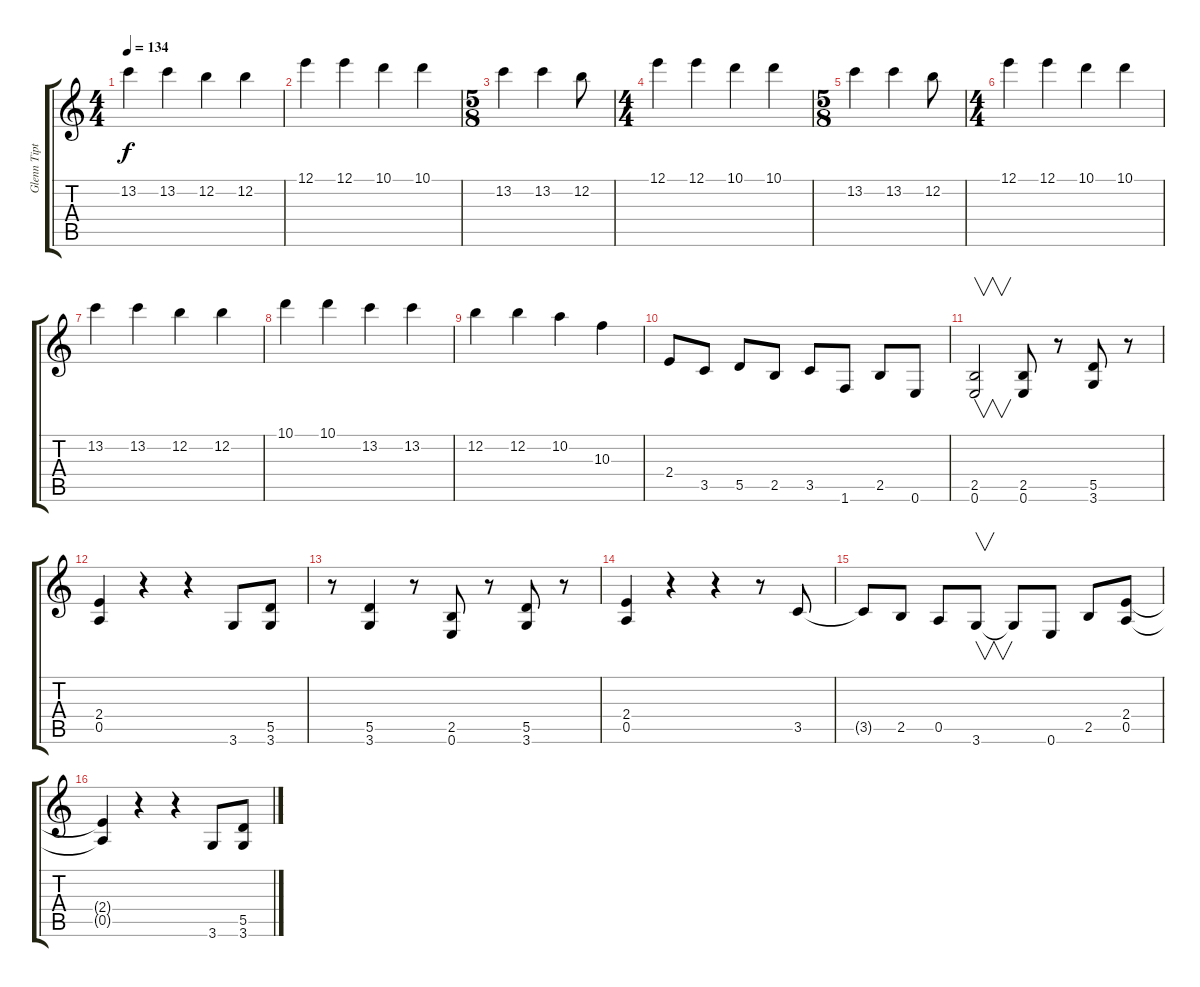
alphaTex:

\track ("Glenn Tipton" "Glenn Tipt") {instrument overdrivenguitar}
\staff {score tabs}
\tuning (E4 B3 G3 D3 A2 E2) {hide}
\ts (4 4)
\tempo 134
\clef g2
\ks c
13.2.4{dy f} 13.2.4 12.2.4 12.2.4 |
12.1.4 12.1.4 10.1.4 10.1.4 |
\ts (5 8)
13.2.4 13.2.4 12.2.8 |
\ts (4 4)
12.1.4 12.1.4 10.1.4 10.1.4 |
\ts (5 8)
13.2.4 13.2.4 12.2.8 |
\ts (4 4)
12.1.4 12.1.4 10.1.4 10.1.4 |
13.2.4 13.2.4 12.2.4 12.2.4 |
10.1.4 10.1.4 13.2.4 13.2.4 |
12.2.4 12.2.4 10.2.4 10.3.4 |
2.4.8 3.5.8 5.5.8 2.5.8 3.5.8 1.6.8 2.5.8 0.6.8 |
(2.5 0.6).2{v} (2.5 0.6).8 r.8 (5.5 3.6).8 r.8 |
(2.4 0.5).4 r.4 r.4 3.6.8 (5.5 3.6).8 |
r.8 (5.5 3.6).4 r.8 (2.5 0.6).8 r.8 (5.5 3.6).8 r.8 |
(2.4 0.5).4 r.4 r.4 r.8 3.5.8 |
3.5{t}.8 2.5.8 0.5.8 3.6.8{v} 3.6{t}.8 0.6.8 2.5.8 (2.4 0.5).8 |
(2.4{t} 0.5{t}).4 r.4 r.4 3.6.8 (5.5 3.6).8
